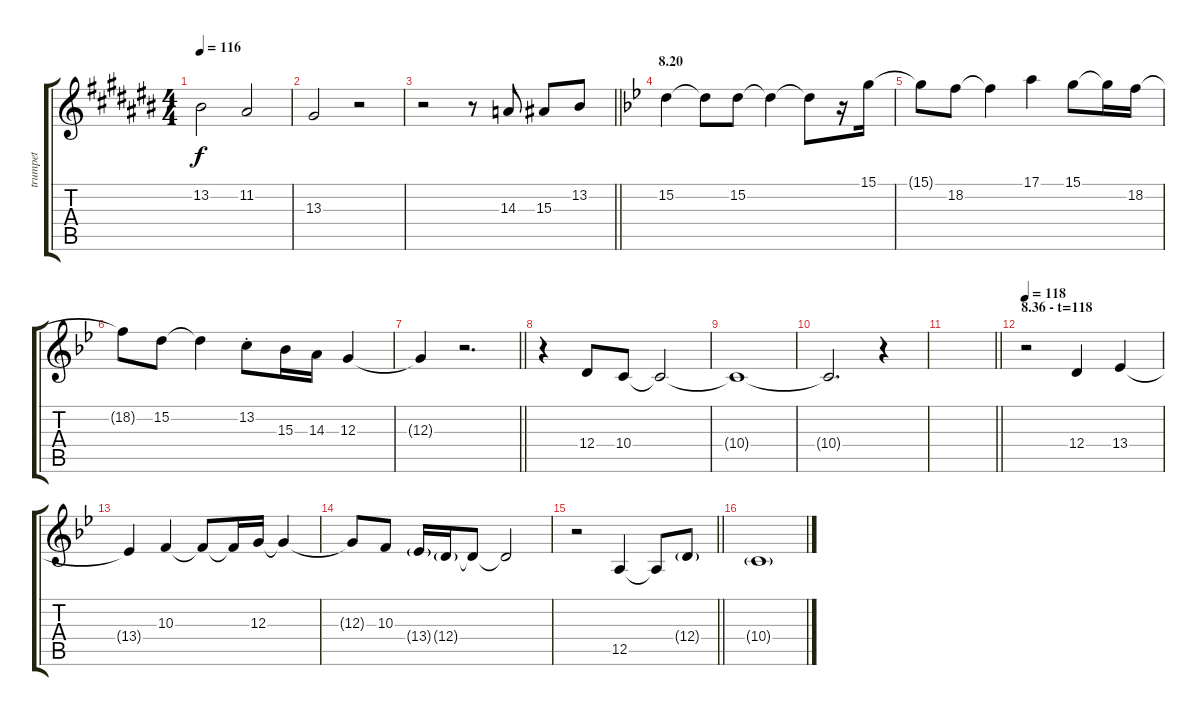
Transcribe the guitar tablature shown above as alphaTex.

\track ("trumpet" "trumpet") {instrument trumpet}
\staff {score tabs}
\tuning (E4 B3 G3 D3 A2 E2) {hide}
\ts (4 4)
\tempo 116
\clef g2
\ks c#
13.2{t}.2{dy f} 11.2.2 |
13.3.2 r.2 |
\barLineRight lightlight
r.2 r.8 14.3.8 15.3.8 13.2.8 |
\section ("" "8.20")
\ks bb
15.2.4 15.2{t}.8 15.2.8 15.2{t}.4 15.2{t}.8 r.16 15.1.16 |
15.1{t}.8 18.2.8 18.2{t}.4 17.1.4 15.1.8 15.1{t}.16 18.2.16 |
18.2{t}.8 15.2.8 15.2{t}.4 13.2{st}.8 15.3.16 14.3.16 12.3.4 |
\barLineRight lightlight
12.3{t}.4 r.2{d} |
r.4 12.4.8 10.4.8 10.4{t}.2 |
10.4{t}.1 |
10.4{t}.2{d} r.4 |
\barLineRight lightlight
|
\section ("" "8.36 - t=118")
\tempo 118
r.2 12.4.4 13.4.4 |
13.4{t}.4 10.3.4 10.3{t}.8 10.3{t}.16 12.3.16 12.3{t}.4 |
12.3{t}.8 10.3.8 13.4{g}.16 12.4{g}.16 12.4{t}.8 12.4{t}.2 |
\barLineRight lightlight
r.2 12.5.4 12.5{t}.8 12.4{g}.8 |
10.4{g}.1
